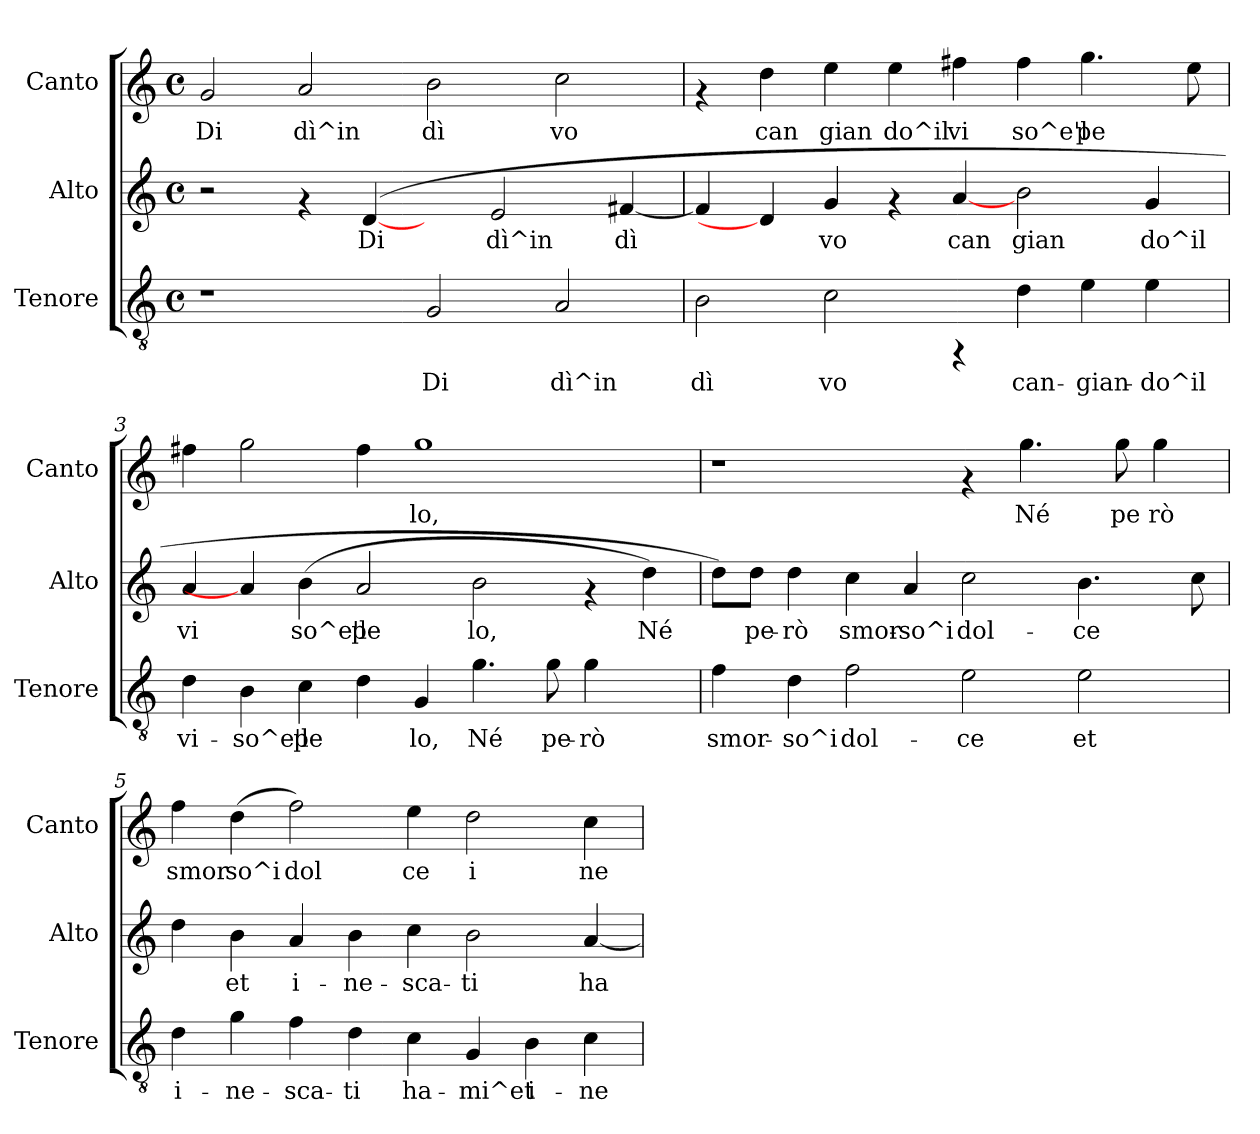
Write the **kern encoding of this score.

**kern	**text	**kern	**text	**kern	**text
*part3	*part3	*part2	*part2	*part1	*part1
*staff3	*staff3	*staff2	*staff2	*staff1	*staff1
*I"Tenore	*	*I"Alto	*	*I"Canto	*
*I'Tenore	*	*I'Alto	*	*I'Canto	*
!!LO:PB:g=z
*stria5	*	*stria5	*	*stria5	*
*clefGv2	*	*clefG2	*	*clefG2	*
*k[]	*	*k[]	*	*k[]	*
*C:	*	*C:	*	*C:	*
*M4/4	*	*M4/4	*	*M4/4	*
*met(c)	*	*met(c)	*	*met(c)	*
=1	=1	=1	=1	=1	=1
!	!	!	!	!	!LO:LY:b:cj
1r	.	2r	.	2g/	Di
!	!	!	!	!	!LO:LY:b:cj
.	.	4rf	.	2a/	dì^in
!	!	!	!LO:LY:b:cj	!	!
.	.	(<[4d/	Di	.	.
!	!LO:LY:b:cj	!	!	!	!LO:LY:b:cj
2G/	Di	4ryy	.	2b\	dì
!	!	!	!LO:LY:b:cj	!	!
.	.	2e/	dì^in	.	.
!	!LO:LY:b:cj	!	!	!	!LO:LY:b:cj
2A/	dì^in	.	.	2cc\	vo
!	!	!	!LO:LY:b:cj	!	!
.	.	[<4f#X/	dì	.	.
=2	=2	=2	=2	=2	=2
!	!LO:LY:b:cj	!	!LO:LY:b:cj	!	!
2B\	dì	4f#/]	.	4rf	.
!	!	!	!	!	!LO:LY:b:cj
.	.	4d/]	.	4dd\	can
!	!LO:LY:b:cj	!	!LO:LY:b:cj	!	!LO:LY:b:cj
2c\	vo	4g/	vo	4ee\	gian
!	!	!	!	!	!LO:LY:b:cj
.	.	4rf	.	4ee\	do^il
!	!	!	!LO:LY:b:cj	!	!LO:LY:b:cj
4rFF	.	[4a/	can	4ff#X\	vi
!	!LO:LY:b:cj	!	!LO:LY:b:cj	!	!LO:LY:b:cj
4d\	can-	2b\	gian	4ff#\	so^e'l
!	!LO:LY:b:cj	!	!	!	!LO:LY:b:cj
4e\	-gian-	.	.	4.gg\	pe
!	!LO:LY:b:cj	!	!LO:LY:b:cj	!	!
4e\	-do^il	4g/	do^il	.	.
!	!	!	!	!	!LO:LY:b:cj
.	.	.	.	8ee\	.
=3	=3	=3	=3	=3	=3
!	!LO:LY:b:cj	!	!LO:LY:b:cj	!	!LO:LY:b:cj
4d\	vi-	4a/	vi	4ff#X\	.
!	!LO:LY:b:cj	!	!	!	!LO:LY:b:cj
4B\	-so^e'l	4a/]	.	2gg\	.
!	!LO:LY:b:cj	!	!LO:LY:b:cj	!	!
4c\	pe-	(<4b\	so^e'l	.	.
!	!LO:LY:b:cj	!	!LO:LY:b:cj	!	!LO:LY:b:cj
4d\	--	2a/	pe	4ff#\	.
!	!LO:LY:b:cj	!	!	!	!LO:LY:b:cj
4G/	-lo,	.	.	1gg	lo,
!	!LO:LY:b:cj	!	!LO:LY:b:cj	!	!
4.g\	Né	2b\	lo,	.	.
!	!LO:LY:b:cj	!	!	!	!
8g\	pe-	.	.	.	.
!	!LO:LY:b:cj	!	!	!	!
4g\	-rò	4rf	.	.	.
!	!	!	!LO:LY:b:cj	!	!
4ryy	.	4dd\)	Né	4ryy	.
!!LO:LB:g=z
=4	=4	=4	=4	=4	=4
!	!LO:LY:b:cj	!	!LO:LY:b:cj	!	!
4f\	smor-	8dd\L)	.	1r	.
!	!	!	!LO:LY:b:cj	!	!
.	.	8dd\J	pe-	.	.
!	!LO:LY:b:cj	!	!LO:LY:b:cj	!	!
4d\	-so^i	4dd\	-rò	.	.
!	!LO:LY:b:cj	!	!LO:LY:b:cj	!	!
2f\	dol-	4cc\	smor-	.	.
!	!	!	!LO:LY:b:cj	!	!
.	.	4a/	-so^i	.	.
!	!LO:LY:b:cj	!	!LO:LY:b:cj	!	!
2e\	-ce	2cc\	dol-	4rf	.
!	!	!	!	!	!LO:LY:b:cj
.	.	.	.	4.gg\	Né
!	!LO:LY:b:cj	!	!LO:LY:b:cj	!	!
2e\	et	4.b\	-ce	.	.
!	!	!	!	!	!LO:LY:b:cj
.	.	.	.	8gg\	pe
!	!	!	!	!	!LO:LY:b:cj
.	.	.	.	4gg\	rò
!	!	!	!LO:LY:b:cj	!	!
.	.	8cc\	.	.	.
=5	=5	=5	=5	=5	=5
!	!LO:LY:b:cj	!	!LO:LY:b:cj	!	!LO:LY:b:cj
4d\	i-	4dd\	.	4ff>\	smor
!	!LO:LY:b:cj	!	!LO:LY:b:cj	!	!LO:LY:b:cj
4g\	-ne-	4b\	et	(<4dd\	so^i
!	!LO:LY:b:cj	!	!LO:LY:b:cj	!	!LO:LY:b:cj
4f\	-sca-	4a/	i-	2ff\)	dol
!	!LO:LY:b:cj	!	!LO:LY:b:cj	!	!
4d\	-ti	4b\	-ne-	.	.
!	!LO:LY:b:cj	!	!LO:LY:b:cj	!	!LO:LY:b:cj
4c\	ha-	4cc\	-sca-	4ee\	ce
!	!LO:LY:b:cj	!	!LO:LY:b:cj	!	!LO:LY:b:cj
4G/	-mi^et	2b\	-ti	2dd\	i
!	!LO:LY:b:cj	!	!	!	!
4B\	i-	.	.	.	.
!	!LO:LY:b:cj	!	!LO:LY:b:cj	!	!LO:LY:b:cj
4c\	-ne-	[<4a/	ha-	4cc\	ne
=	=	=	=	=	=
*-	*-	*-	*-	*-	*-
